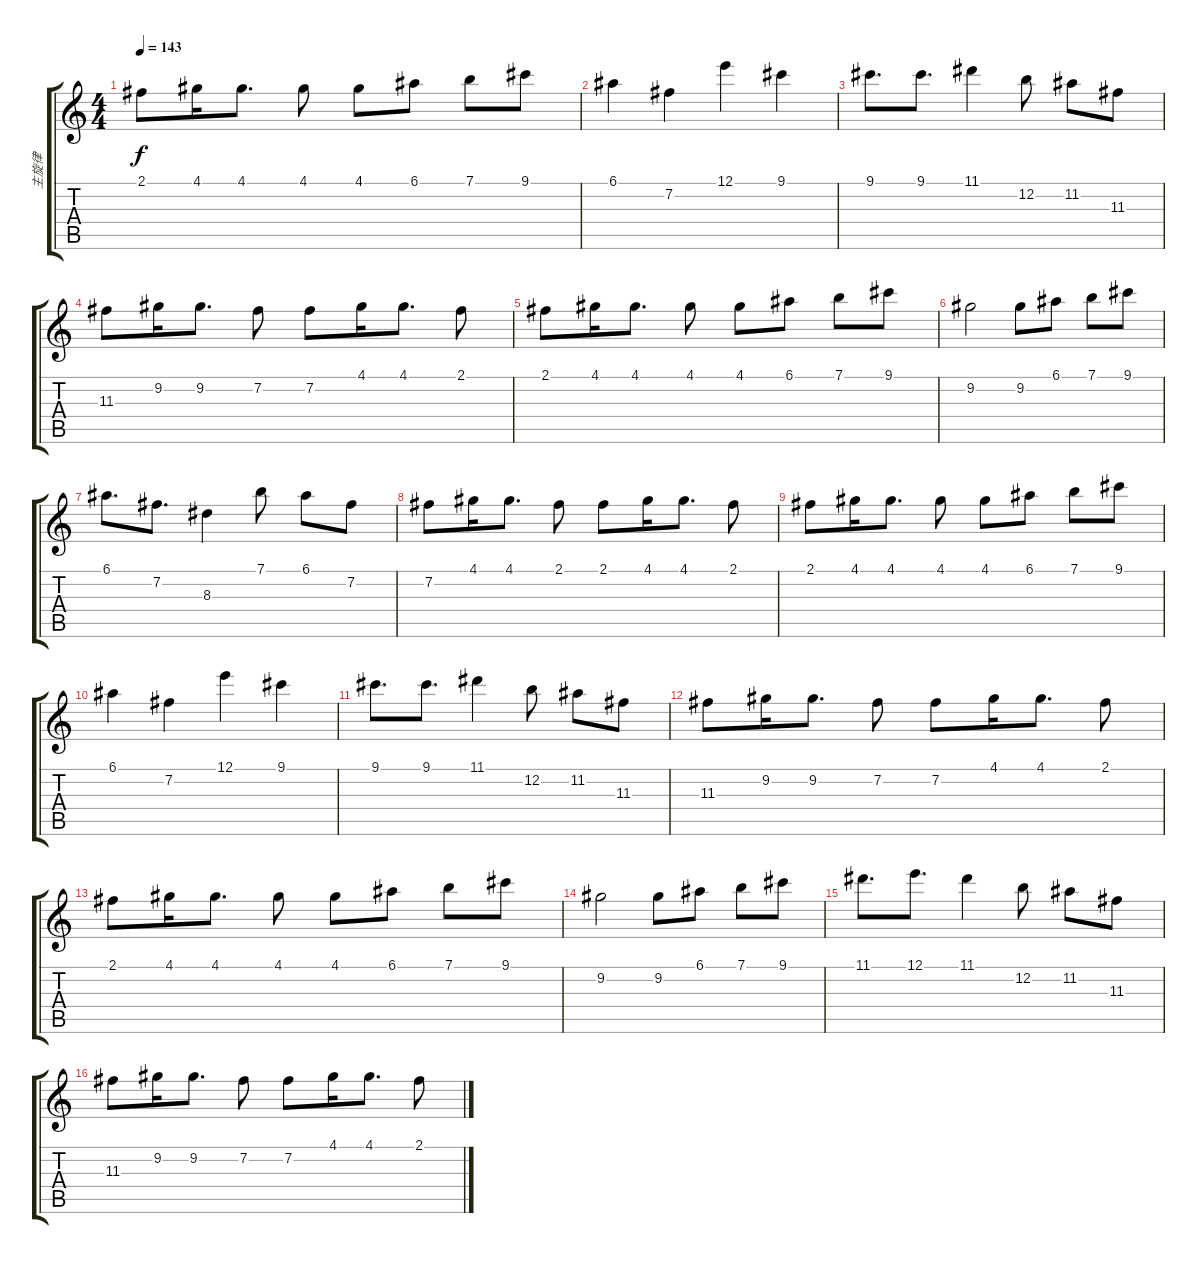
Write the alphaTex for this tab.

\track ("主旋律" "主旋律") {instrument distortionguitar}
\staff {score tabs}
\tuning (E4 B3 G3 D3 A2 E2) {hide}
\ts (4 4)
\tempo 143
\clef g2
\ks c
2.1.8{dy f} 4.1.16 4.1.8{d} 4.1.8 4.1.8 6.1.8 7.1.8 9.1.8 |
6.1.4 7.2.4 12.1.4 9.1.4 |
9.1.8{d} 9.1.8{d} 11.1.4 12.2.8 11.2.8 11.3.8 |
11.3.8 9.2.16 9.2.8{d} 7.2.8 7.2.8 4.1.16 4.1.8{d} 2.1.8 |
2.1.8 4.1.16 4.1.8{d} 4.1.8 4.1.8 6.1.8 7.1.8 9.1.8 |
9.2.2 9.2.8 6.1.8 7.1.8 9.1.8 |
6.1.8{d} 7.2.8{d} 8.3.4 7.1.8 6.1.8 7.2.8 |
7.2.8 4.1.16 4.1.8{d} 2.1.8 2.1.8 4.1.16 4.1.8{d} 2.1.8 |
2.1.8 4.1.16 4.1.8{d} 4.1.8 4.1.8 6.1.8 7.1.8 9.1.8 |
6.1.4 7.2.4 12.1.4 9.1.4 |
9.1.8{d} 9.1.8{d} 11.1.4 12.2.8 11.2.8 11.3.8 |
11.3.8 9.2.16 9.2.8{d} 7.2.8 7.2.8 4.1.16 4.1.8{d} 2.1.8 |
2.1.8 4.1.16 4.1.8{d} 4.1.8 4.1.8 6.1.8 7.1.8 9.1.8 |
9.2.2 9.2.8 6.1.8 7.1.8 9.1.8 |
11.1.8{d} 12.1.8{d} 11.1.4 12.2.8 11.2.8 11.3.8 |
11.3.8 9.2.16 9.2.8{d} 7.2.8 7.2.8 4.1.16 4.1.8{d} 2.1.8
